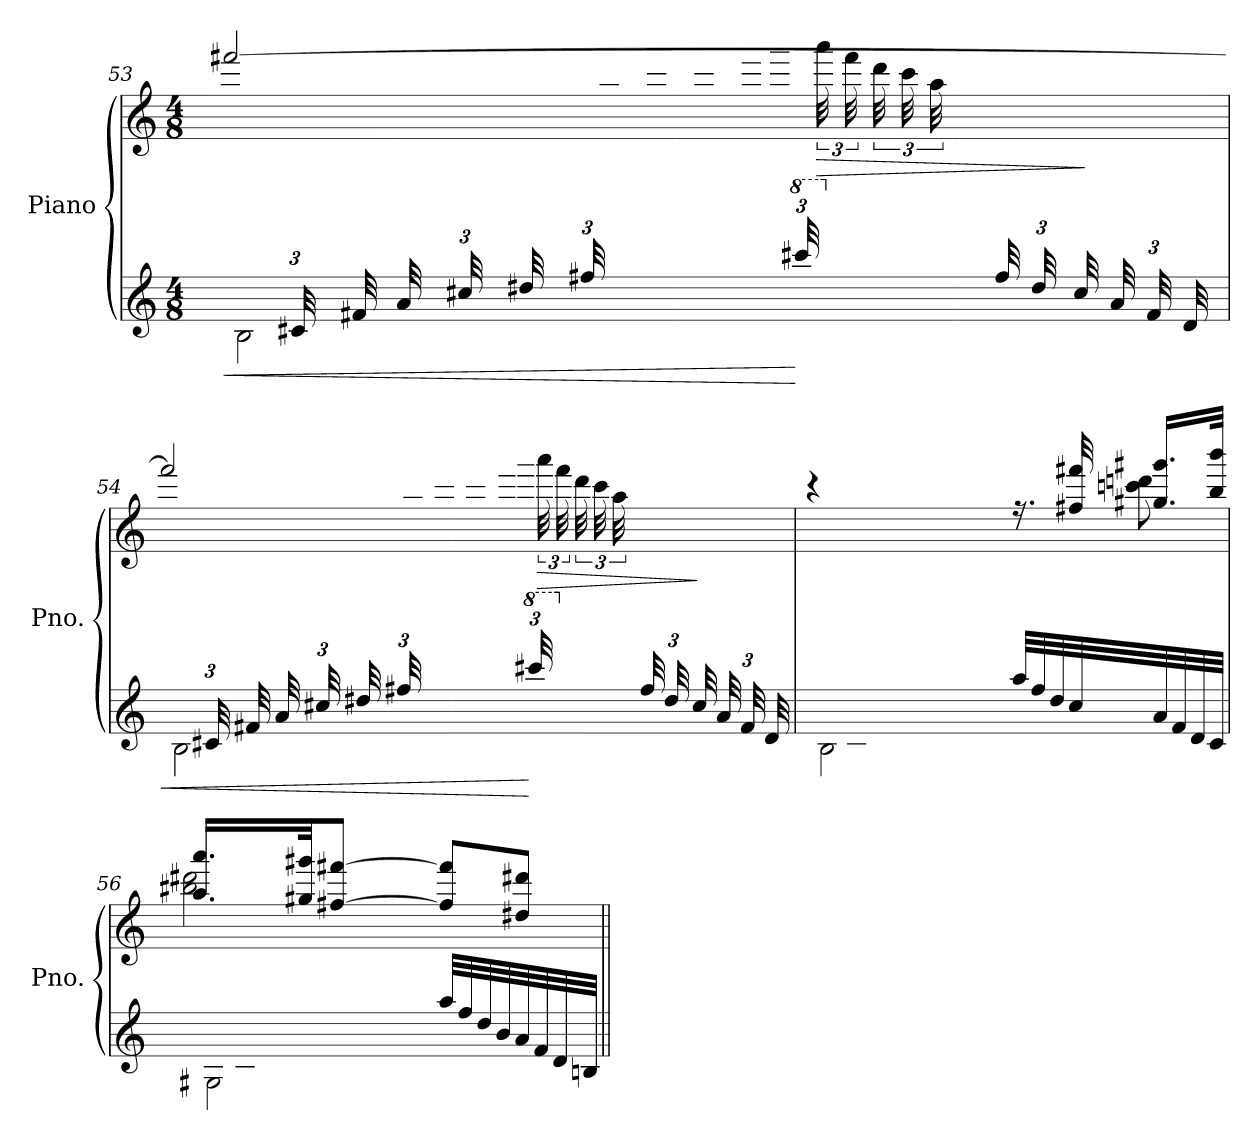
**kern	**kern	**dynam
*part1	*part1	*part1
*staff2	*staff1	*staff1/2
*I"Piano	*	*
*I'Pno.	*	*
*clefG2	*clefG2	*
*k[]	*k[]	*
*M4/8	*M4/8	*
*Xbrackettup	*	*
=53	=53	=53
!	!	!LO:HP:b=2
*^	*^	*
48B/LLLLyy	2B\	[2fff#X/	48%7ryy	<
48c#X/	.	.	.	.
48f#X/	.	.	.	.
48a/	.	.	.	.
48cc#X/	.	.	.	.
48dd#X/	.	.	.	.
48ff#X/	.	.	.	.
48%5ryy	.	.	48aa\	.
.	.	.	48ccc#X\	.
.	.	.	48ddd#X\	.
.	.	.	48fff#X\	.
.	.	.	48aaa\JJJJ	.
*8va	*	*	*	*
48cccc#X/LLLL	.	.	48ryy	[
*X8va	*	*	*	*
!	!	!	!	!LO:HP:b
48%5ryy	.	.	48aaa\	>
.	.	.	48fff#\	.
.	.	.	48ddd#\	.
.	.	.	48ccc#\	.
.	.	.	48aa\	.
48ff#/	.	.	8ryy	.
48dd#/	.	.	.	.
48cc#/	.	.	.	.
48a/	.	.	.	.
48f#/	.	.	.	.
48d/JJJJ	.	.	.	.
*v	*v	*	*	*
*	*v	*v	*
.	.	]
!!LO:LB:g=z
=54	=54	=54
!	!	!LO:HP:b=2
*^	*^	*
48B/LLLLyy	(>2B\	2fff#/]	48%7ryy	<
48c#X/	.	.	.	.
48f#X/	.	.	.	.
48a/	.	.	.	.
48cc#X/	.	.	.	.
48dd#X/	.	.	.	.
48ff#X/	.	.	.	.
48%5ryy	.	.	48aa\	.
.	.	.	48ccc#X\	.
.	.	.	48ddd#X\	.
.	.	.	48fff#X\	.
.	.	.	48aaa\JJJJ	.
*8va	*	*	*	*
48cccc#X/LLLL	.	.	48ryy	[
*X8va	*	*	*	*
!	!	!	!	!LO:HP:b
48%5ryy	.	.	48aaa\	>
.	.	.	48fff#\	.
.	.	.	48ddd#\	.
.	.	.	48ccc#\	.
.	.	.	48aa\	.
48ff#/	.	.	8ryy	.
48dd#/	.	.	.	.
48cc#/	.	.	.	.
48a/	.	.	.	.
48f#/	.	.	.	.
48d/JJJJ	.	.	.	.
*v	*v	*	*	*
*	*v	*v	*
.	.	]
=55	=55	=55
*^	*^	*
32B/LLLyy	2B\	4rccc	4ryy	.
32cn/	.	.	.	.
32dn/	.	.	.	.
32f#X/	.	.	.	.
32a/	.	.	.	.
32cc/	.	.	.	.
32dd/	.	.	.	.
32ff#X/JJJ	.	.	.	.
32aa/LLL	.	16.rff	8ryy	.
32ff#/	.	.	.	.
32dd/	.	.	.	.
32cc/	.	32ff#X/ 32fff#X/	.	.
32a/	.	16.gg#X/ 16.ggg#X/LL	8cccn\ 8dddn\	.
32f#/	.	.	.	.
32d/	.	.	.	.
32c/JJJ	.	32bb/ 32bbb/JJk	.	.
!!LO:LB:g=z	!!
=56	=56	=56	=56	=56
32G#X/LLLyy	2G#\	16.aa/ 16.aaa/LL	2bb#X\ 2ddd#X\	.
32B#X/	.	.	.	.
32d#X/	.	.	.	.
32f#X/	.	32gg#X/ 32ggg#X/JK	.	.
32a/	.	[8ff#X/ [8fff#X/J	.	.
32b#X/	.	.	.	.
32dd#X/	.	.	.	.
32ff#X/JJJ	.	.	.	.
32aa/LLL	.	8ff#/] 8fff#/]L	.	.
32ff#/	.	.	.	.
32dd#/	.	.	.	.
32b#/	.	.	.	.
32a/	.	8dd#X/ 8ddd#X/J)	.	.
32f#/	.	.	.	.
32d#/	.	.	.	.
32Bn/JJJ	.	.	.	.
*v	*v	*	*	*
*	*v	*v	*
=||	=||	=||
*-	*-	*-
